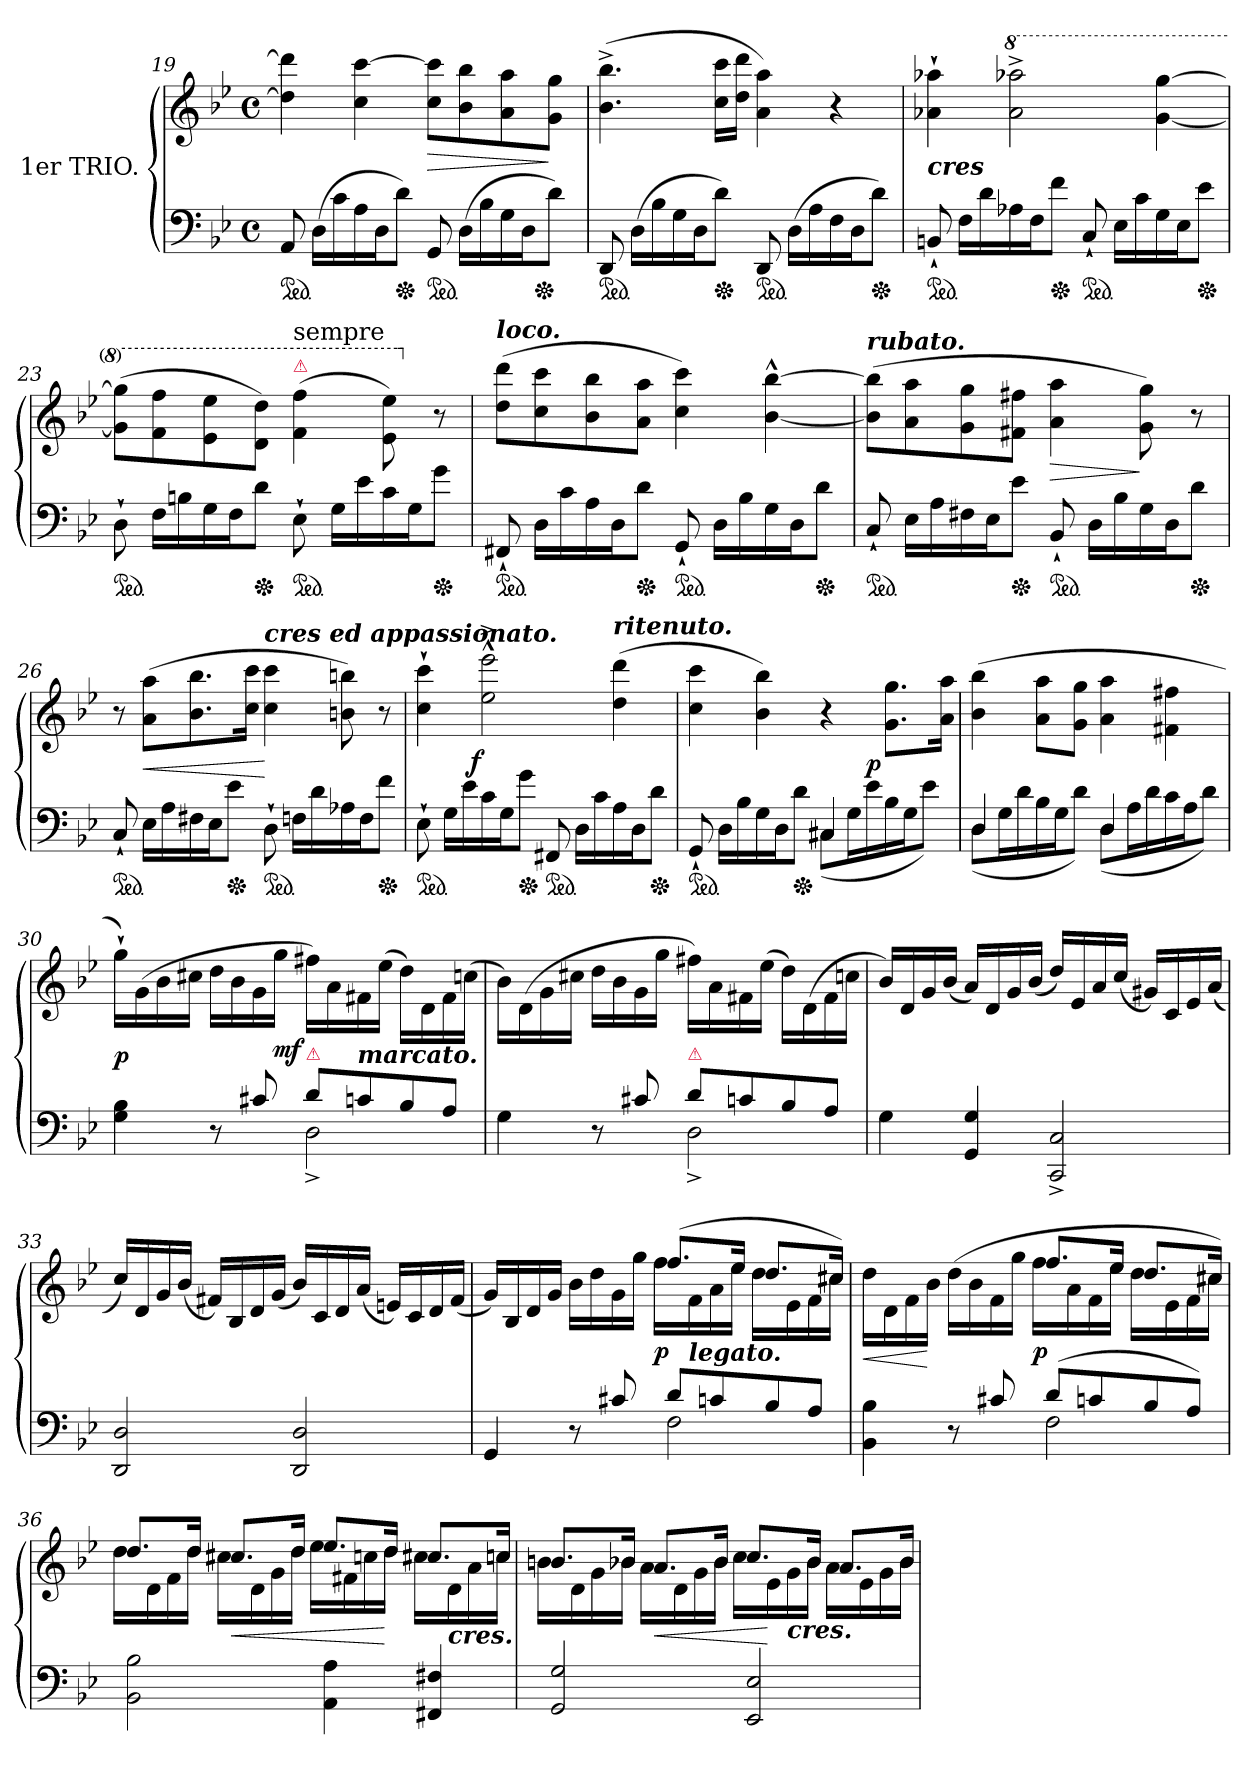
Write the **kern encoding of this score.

**kern	**kern	**dynam
*part1	*part1	*part1
*staff2	*staff1	*staff1/2
*I"1er TRIO.	*	*
*clefF4	*clefG2	*
*k[b-e-]	*k[b-e-]	*
*g:	*g:	*
*M4/4	*M4/4	*
*met(c)	*met(c)	*
*ped	*	*
=19	=19	=19
*	*^	*
8AA	4dd] 4ddd]	2ryy	.
(>16DLL	.	.	.
16c	.	.	.
16A	4cc [4ccc	.	.
16DJ	.	.	.
*Xped	*	*	*
8dJ)	.	.	.
*ped	*	*	*
8GG	8cc 8ccc]L	4ryy	>
(>16DLL	8b- 8bb-	.	.
16B-	.	.	.
16G	8a 8aa	16.ryy	.
16DJ	.	.	.
*Xped	*	*	*
.	.	8ryy	.
8dJ)	8g 8ggJ	.	]
.	.	32ryy	.
*	*v	*v	*
=20	=20	=20
*ped	*	*
8DD	(>4.b-^< 4.bb-^<	.
(>16DLL	.	.
16B-	.	.
16G	.	.
16DJ	.	.
*Xped	*	*
8dJ)	16cc 16cccLL	.
.	16dd 16dddJJ	.
*ped	*	*
8DD	4a 4aa)	.
(>16DLL	.	.
16A	.	.
16F	4r	.
16DJ	.	.
*Xped	*	*
8dJ)	.	.
=22	=22	=22
!	!LO:TX:c:Bi:t=cres	!
*ped	*	*
8BBn`	4a-X` 4aa-X`	.
16FLL	.	.
16d	.	.
*	*8va	*
16A-X	2aa-^< 2aaa-X^<	.
16FJ	.	.
*Xped	*	*
8fJ	.	.
*ped	*	*
8C`	.	.
16E-LL	.	.
16c	.	.
16G	[4gg [4ggg	.
16E-J	.	.
*Xped	*	*
8e-J	.	.
=23	=23	=23
*ped	*	*
8D`	(>8gg] 8ggg]L	.
16FLL	8ff 8fff	.
16Bn	.	.
16G	8ee- 8eee-	.
16FJ	.	.
*Xped	*	*
8dJ	8dd 8dddJ)	.
!	!LO:TX:a:t=sempre	!
!	!LO:TX:a:color=crimson:t=⚠	!
*ped	*	*
8E-`	(>4ff 4fff	.
16GLL	.	.
16e-	.	.
16c	8ee-\ 8eee-\)	.
16GJ	.	.
*	*X8va	*
*Xped	*	*
8gJ	8r	.
=24	=24	=24
!	!LO:TX:a:Bi:t=loco.	!
*ped	*	*
8FF#X`	(>8dd 8dddL	.
16DLL	8cc 8ccc	.
16c	.	.
16A	8b- 8bb-	.
16DJ	.	.
*Xped	*	*
8dJ	8a 8aaJ	.
*ped	*	*
8GG`	4cc 4ccc)	.
16DLL	.	.
16B-	.	.
16G	[4b-^^ [4bb-^^	.
16DJ	.	.
*Xped	*	*
8dJ	.	.
=25	=25	=25
!	!LO:TX:a:Bi:t=rubato.	!
*ped	*	*
8C`	(>8b-] 8bb-]L	.
16E-LL	8a 8aa	.
16A	.	.
16F#X	8g 8gg	.
16E-J	.	.
*Xped	*	*
8e-J	8f#X 8ff#XJ	.
*ped	*	*
8BB-`	4a 4aa	>
16DLL	.	.
16B-	.	.
16G	8g 8gg)	]
16DJ	.	.
*Xped	*	*
8dJ	8r	.
=26	=26	=26
*ped	*	*
8C`	8r	.
16E-LL	(>8a 8aaL	<
16A	.	.
16F#X	8.b- 8.bb-	.
16E-J	.	.
*Xped	*	*
8e-J	.	.
.	16cc 16cccJk	.
!	!LO:TX:a:Bi:t=cres ed appassionato.	!
*ped	*	*
8D`	4cc 4ccc	[
16FnLL	.	.
16d	.	.
16A-X	8bn 8bbn)	.
16FJ	.	.
*Xped	*	*
8fJ	8r	.
=27	=27	=27
*ped	*	*
8E-`	4cc`> 4ccc`>	.
16GLL	.	.
16e-	.	.
!	!	!LO:DY:rj
16c	2ee-^^^< 2eee-^^^<	f
16GJ	.	.
*Xped	*	*
8gJ	.	.
*ped	*	*
8FF#X	.	.
16DLL	.	.
16c	.	.
!	!LO:TX:a:Bi:t=ritenuto.	!
16A	(>4dd 4ddd	.
16DJ	.	.
*Xped	*	*
8dJ	.	.
=28	=28	=28
*^	*^	*
*ped	*	*	*	*
8GG`	8ryy	4cc 4ccc	2ryy	.
4.ryy	16DLL	.	.	.
.	16B-	.	.	.
.	16G	4b- 4bb-)	.	.
.	16DJ	.	.	.
*Xped	*	*	*	*
.	8dJ	.	.	.
4C#X	(>8C#XL	4r	8.ryy	.
.	16G\L	.	.	.
.	16e-	.	4ryy	p
4ryy	16B-	8.g 8.ggL	.	.
.	16GJ	.	.	.
.	8e-J)	.	.	.
.	.	16a 16aaJk	16ryy	.
*	*	*v	*v	*
=29	=29	=29	=29
4D	(>8DL	(>4b- 4bb-	.
.	16GL	.	.
.	16d	.	.
4rgyy	16B-	8a 8aaL	.
.	16GJ	.	.
.	8dJ)	8g 8ggJ	.
4D	(>8DL	4a 4aa	.
.	16AL	.	.
.	16d	.	.
4rbyy	16c	4f#X 4ff#X	.
.	16AJ	.	.
.	8dJ)	.	.
=30	=30	=30	=30
4G 4B-	2rCCyy	16gg`>LL)	p
.	.	(>16g	.
.	.	16b-	.
.	.	16cc#XJJ	.
8r	.	16ddLL	.
.	.	16b-	.
8c#X/	.	16g	.
.	.	16ggJJ	mf
!LO:TX:a:color=crimson:t=⚠	!	!	!
8dL	2D^>	16ff#XLL)	.
.	.	16a	.
!LO:TX:a:Bi:t=marcato.	!	!	!
8cn	.	16f#X	.
.	.	(>16ee-JJ	.
8B-	.	16dd\LL)	.
.	.	16d	.
8AJ	.	16f#	.
.	.	(>16ccnJJ	.
=31	=31	=31	=31
4G	2rCCyy	16b-\LL)	.
.	.	(>16d	.
.	.	16g	.
.	.	16cc#XJJ	.
8r	.	16ddLL	.
.	.	16b-	.
8c#X/	.	16g	.
.	.	16ggJJ	.
!LO:TX:a:color=crimson:t=⚠	!	!	!
8dL	2D^>	16ff#XLL)	.
.	.	16a	.
8cn	.	16f#X	.
.	.	(>16ee-JJ	.
8B-	.	16dd\LL)	.
.	.	(>16d	.
8AJ	.	16f#	.
.	.	16ccnJJ	.
*v	*v	*	*
=32	=32	=32
4G	16b-LL)	.
.	16d	.
.	16g	.
.	(<16b-JJ	.
4GG 4G	16aLL)	.
.	16d	.
.	16g	.
.	(<16b-JJ	.
2CC^> 2C^>	16ddLL)	.
.	16e-	.
.	16a	.
.	(<16ccJJ	.
.	16g#XLL)	.
.	16c	.
.	16e-	.
.	(<16aJJ	.
=33	=33	=33
2DD 2D	16ccLL)	.
.	16d	.
.	16g	.
.	(<16b-JJ	.
.	16f#XLL)	.
.	16B-	.
.	16d	.
.	(<16gJJ	.
2DD 2D	16b-LL)	.
.	16c	.
.	16d	.
.	(<16aJJ	.
.	16enLL)	.
.	16c	.
.	16d	.
.	(<16f#JJ	.
=34	=34	=34
*^	*^	*
*	*^	*	*	*
4GG	2rAAAyy	2ryy	16gLL)	4ryy	.
.	.	.	16B-	.	.
.	.	.	16d	.	.
.	.	.	16gJJ	.	.
8r	.	.	4ryy	16b-LL	.
.	.	.	.	16dd	.
8c#X/	.	.	.	16g	.
.	.	.	.	16ggJJ	.
!	!	!	!	!	!LO:DY:rj
8dL	2F	16ryy	(>8.ffL	16ffLL	p
!	!	!LO:TX:a:Bi:t=legato.	!	!	!
.	.	4..ryy	.	16f	.
8cn	.	.	.	16a	.
.	.	.	16ee-Jk	16ee-JJ	.
8B-	.	.	8.ddL	16ddLL	.
.	.	.	.	16e-	.
8AJ	.	.	.	16f	.
.	.	.	16cc#XJk)	16cc#XJJ	.
*	*v	*v	*	*	*
=35	=35	=35	=35	=35
4BB- 4B-	2rFFFyy	2ryy	16dd\LL	<
.	.	.	16d\	.
.	.	.	16f\	.
.	.	.	16b-\JJ	[
8r	.	.	(>16ddLL	.
.	.	.	16b-	.
8c#X/	.	.	16f	.
.	.	.	16ggJJ	.
!	!	!	!	!LO:DY:rj
(<8dL	2F	8.ffL	16ffLL	p
.	.	.	16a	.
8cn	.	.	16f	.
.	.	16ee-Jk	16ee-JJ	.
8B-	.	8.ddL	16ddLL	.
.	.	.	16e-	.
8AJ)	.	.	16f	.
.	.	16cc#XJk)	16cc#XJJ	.
*v	*v	*	*	*
=36	=36	=36	=36
2BB- 2B-	8.ddL	16ddLL	.
.	.	16d	.
.	.	16f	.
.	16ddJk	16ddJJ	.
.	8.cc#XL	16cc#XLL	<
.	.	16d	.
.	.	16g	.
.	16ddJk	16ddJJ	.
4AA 4A	8.ee-L	16ee-LL	.
.	.	16f#X	.
.	.	16ccn	.
.	16ddJk	16ddJJ	[
4FF#X 4F#X	8.cc#XL	16cc#XLL	.
!	!	!LO:TX:c:Bi:t=cres.	!
.	.	16d	.
.	.	16a	.
.	16ccnJk	16ccnJJ	.
=37	=37	=37	=37
2GG 2G	8.bnL	16bnLL	.
.	.	16d	.
.	.	16g	.
.	16b-XJk	16b-XJJ	.
.	8.aL	16aLL	<
.	.	16d	.
.	.	16g	.
.	16b-Jk	16b-JJ	.
2EE- 2E-	8.ccL	16ccLL	.
.	.	16e-	[
!	!	!LO:TX:c:Bi:t=cres.	!
.	.	16g	.
.	16b-Jk	16b-JJ	.
.	8.aL	16aLL	.
.	.	16e-	.
.	.	16g	.
.	16b-Jk	16b-JJ	.
*	*v	*v	*
=	=	=
*-	*-	*-
